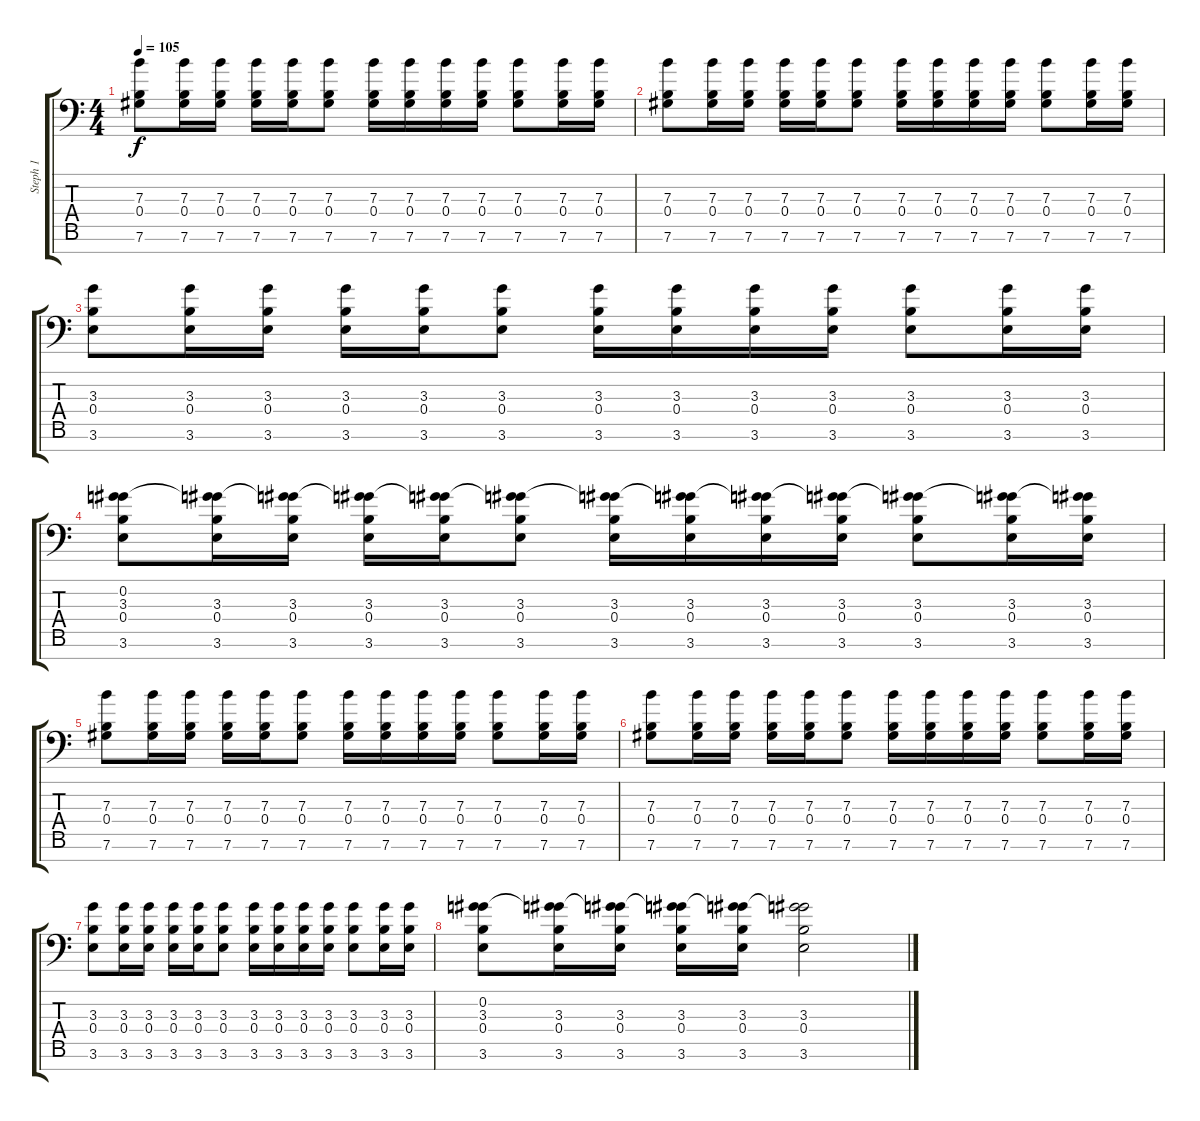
\track ("Steph 1" "Steph 1") {instrument overdrivenguitar}
\staff {score tabs}
\tuning (Db4 Ab3 E3 B2 Gb2 Db2 Ab1) {hide}
\ts (4 4)
\tempo 105
\clef f4
\ks c
(7.3 0.4 7.6).8{dy f} (7.3 0.4 7.6).16 (7.3 0.4 7.6).16 (7.3 0.4 7.6).16 (7.3 0.4 7.6).16 (7.3 0.4 7.6).8 (7.3 0.4 7.6).16 (7.3 0.4 7.6).16 (7.3 0.4 7.6).16 (7.3 0.4 7.6).16 (7.3 0.4 7.6).8 (7.3 0.4 7.6).16 (7.3 0.4 7.6).16 |
(7.3 0.4 7.6).8 (7.3 0.4 7.6).16 (7.3 0.4 7.6).16 (7.3 0.4 7.6).16 (7.3 0.4 7.6).16 (7.3 0.4 7.6).8 (7.3 0.4 7.6).16 (7.3 0.4 7.6).16 (7.3 0.4 7.6).16 (7.3 0.4 7.6).16 (7.3 0.4 7.6).8 (7.3 0.4 7.6).16 (7.3 0.4 7.6).16 |
(3.3 0.4 3.6).8 (3.3 0.4 3.6).16 (3.3 0.4 3.6).16 (3.3 0.4 3.6).16 (3.3 0.4 3.6).16 (3.3 0.4 3.6).8 (3.3 0.4 3.6).16 (3.3 0.4 3.6).16 (3.3 0.4 3.6).16 (3.3 0.4 3.6).16 (3.3 0.4 3.6).8 (3.3 0.4 3.6).16 (3.3 0.4 3.6).16 |
(0.2 3.3 0.4 3.6).8 (0.2{t} 3.3 0.4 3.6).16 (0.2{t} 3.3 0.4 3.6).16 (0.2{t} 3.3 0.4 3.6).16 (0.2{t} 3.3 0.4 3.6).16 (0.2{t} 3.3 0.4 3.6).8 (0.2{t} 3.3 0.4 3.6).16 (0.2{t} 3.3 0.4 3.6).16 (0.2{t} 3.3 0.4 3.6).16 (0.2{t} 3.3 0.4 3.6).16 (0.2{t} 3.3 0.4 3.6).8 (0.2{t} 3.3 0.4 3.6).16 (0.2{t} 3.3 0.4 3.6).16 |
(7.3 0.4 7.6).8 (7.3 0.4 7.6).16 (7.3 0.4 7.6).16 (7.3 0.4 7.6).16 (7.3 0.4 7.6).16 (7.3 0.4 7.6).8 (7.3 0.4 7.6).16 (7.3 0.4 7.6).16 (7.3 0.4 7.6).16 (7.3 0.4 7.6).16 (7.3 0.4 7.6).8 (7.3 0.4 7.6).16 (7.3 0.4 7.6).16 |
(7.3 0.4 7.6).8 (7.3 0.4 7.6).16 (7.3 0.4 7.6).16 (7.3 0.4 7.6).16 (7.3 0.4 7.6).16 (7.3 0.4 7.6).8 (7.3 0.4 7.6).16 (7.3 0.4 7.6).16 (7.3 0.4 7.6).16 (7.3 0.4 7.6).16 (7.3 0.4 7.6).8 (7.3 0.4 7.6).16 (7.3 0.4 7.6).16 |
(3.3 0.4 3.6).8 (3.3 0.4 3.6).16 (3.3 0.4 3.6).16 (3.3 0.4 3.6).16 (3.3 0.4 3.6).16 (3.3 0.4 3.6).8 (3.3 0.4 3.6).16 (3.3 0.4 3.6).16 (3.3 0.4 3.6).16 (3.3 0.4 3.6).16 (3.3 0.4 3.6).8 (3.3 0.4 3.6).16 (3.3 0.4 3.6).16 |
(0.2 3.3 0.4 3.6).8 (0.2{t} 3.3 0.4 3.6).16 (0.2{t} 3.3 0.4 3.6).16 (0.2{t} 3.3 0.4 3.6).16 (0.2{t} 3.3 0.4 3.6).16 (0.2{t} 3.3 0.4 3.6).2
